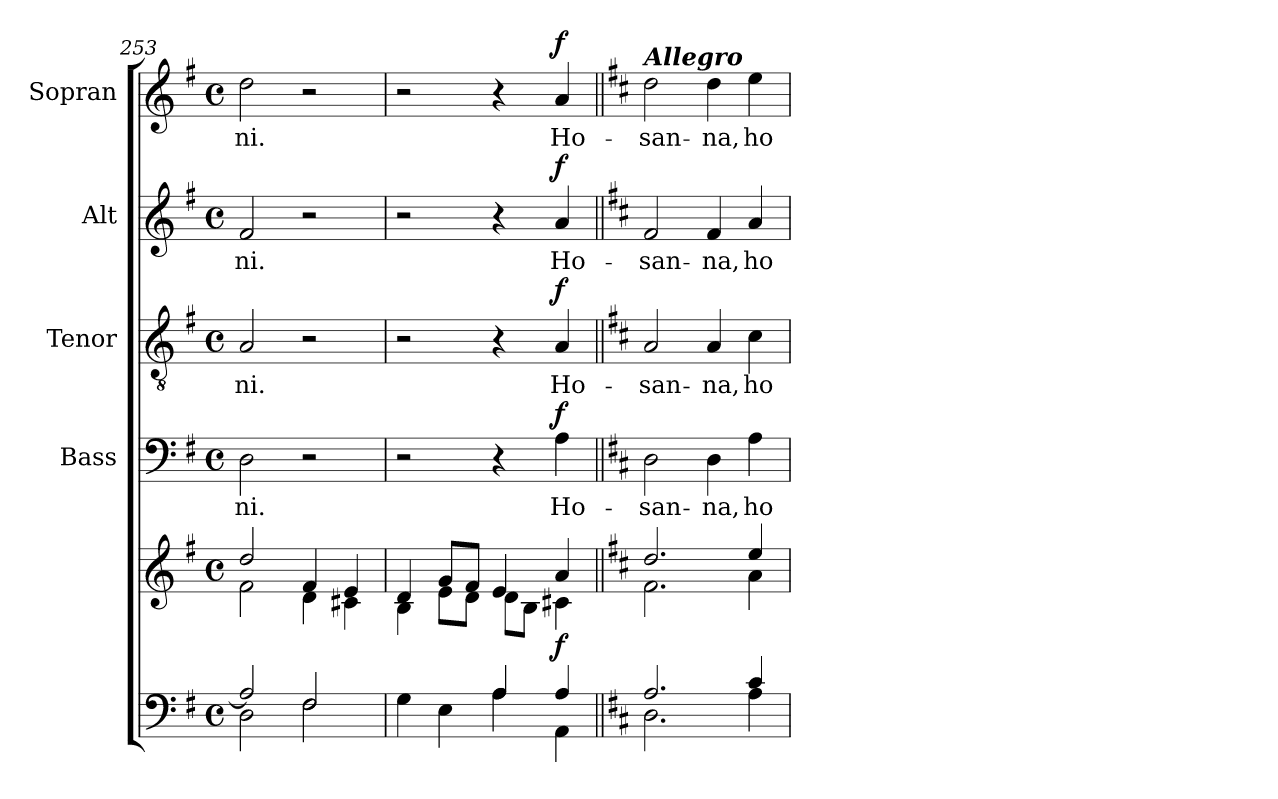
**kern	**kern	**dynam	**kern	**text	**dynam	**kern	**text	**dynam	**kern	**text	**dynam	**kern	**text	**dynam
*part5	*part5	*part5	*part4	*part4	*part4	*part3	*part3	*part3	*part2	*part2	*part2	*part1	*part1	*part1
*staff6	*staff5	*staff5/6	*staff4	*staff4	*staff4	*staff3	*staff3	*staff3	*staff2	*staff2	*staff2	*staff1	*staff1	*staff1
*	*	*	*I"Bass	*	*	*I"Tenor	*	*	*I"Alt	*	*	*I"Sopran	*	*
*	*	*	*I'B.	*	*	*I'T.	*	*	*I'A.	*	*	*I'S.	*	*
*clefF4	*clefG2	*	*clefF4	*	*	*clefGv2	*	*	*clefG2	*	*	*clefG2	*	*
*k[f#]	*k[f#]	*	*k[f#]	*	*	*k[f#]	*	*	*k[f#]	*	*	*k[f#]	*	*
*G:	*G:	*	*G:	*	*	*G:	*	*	*G:	*	*	*G:	*	*
*M4/4	*M4/4	*	*M4/4	*	*	*M4/4	*	*	*M4/4	*	*	*M4/4	*	*
*met(c)	*met(c)	*	*met(c)	*	*	*met(c)	*	*	*met(c)	*	*	*met(c)	*	*
=253	=253	=253	=253	=253	=253	=253	=253	=253	=253	=253	=253	=253	=253	=253
*^	*^	*	*	*	*	*	*	*	*	*	*	*	*	*
!	!	!	!	!	!	!LO:LY:b	!	!	!LO:LY:b	!	!	!LO:LY:b	!	!	!LO:LY:b	!
2A/]	2D\	2dd/	2f#\	.	2D\	-ni.	.	2A/	-ni.	.	2f#/	-ni.	.	2dd\	-ni.	.
2F#/	2F#\	4f#/	4d\	.	2r	.	.	2r	.	.	2r	.	.	2r	.	.
.	.	4e/	4c#X\	.	.	.	.	.	.	.	.	.	.	.	.	.
!!LO:PB:g=z
=254	=254	=254	=254	=254	=254	=254	=254	=254	=254	=254	=254	=254	=254	=254	=254	=254
2ryy	4G\	4d/	4B\	.	2r	.	.	2r	.	.	2r	.	.	2r	.	.
.	4E\	8g/L	8e\L	.	.	.	.	.	.	.	.	.	.	.	.	.
.	.	8f#/J	8d\J	.	.	.	.	.	.	.	.	.	.	.	.	.
4A/	4A\	4e/	8d\L	.	4r	.	.	4r	.	.	4r	.	.	4r	.	.
.	.	.	8B\J	.	.	.	.	.	.	.	.	.	.	.	.	.
!	!	!	!	!LO:DY:b	!	!LO:LY:b	!LO:DY:a	!	!LO:LY:b	!LO:DY:a	!	!LO:LY:b	!LO:DY:a	!	!LO:LY:b	!LO:DY:a
4A/	4AA\	4a/	4c#X\	f	4A\	Ho-	f	4A/	Ho-	f	4a/	Ho-	f	4a/	Ho-	f
=255||	=255||	=255||	=255||	=255||	=255||	=255||	=255||	=255||	=255||	=255||	=255||	=255||	=255||	=255||	=255||	=255||
*k[f#c#]	*	*k[f#c#]	*	*	*k[f#c#]	*	*	*k[f#c#]	*	*	*k[f#c#]	*	*	*k[f#c#]	*	*
*D:	*	*D:	*	*	*D:	*	*	*D:	*	*	*D:	*	*	*D:	*	*
!	!	!	!	!	!	!	!	!	!	!	!	!	!	!LO:TX:a:Bi:t=Allegro	!	!
!	!	!	!	!	!	!LO:LY:b	!	!	!LO:LY:b	!	!	!LO:LY:b	!	!	!LO:LY:b	!
2.A/	2.D\	2.dd/	2.f#\	.	2D\	-san-	.	2A/	-san-	.	2f#/	-san-	.	2dd\	-san-	.
!	!	!	!	!	!	!LO:LY:b	!	!	!LO:LY:b	!	!	!LO:LY:b	!	!	!LO:LY:b	!
.	.	.	.	.	4D\	-na,	.	4A/	-na,	.	4f#/	-na,	.	4dd\	-na,	.
!	!	!	!	!	!	!LO:LY:b	!	!	!LO:LY:b	!	!	!LO:LY:b	!	!	!LO:LY:b	!
4c#/	4A\	4ee/	4a\	.	4A\	ho-	.	4c#\	ho-	.	4a/	ho-	.	4ee\	ho-	.
*v	*v	*	*	*	*	*	*	*	*	*	*	*	*	*	*	*
*	*v	*v	*	*	*	*	*	*	*	*	*	*	*	*	*
=	=	=	=	=	=	=	=	=	=	=	=	=	=	=
*-	*-	*-	*-	*-	*-	*-	*-	*-	*-	*-	*-	*-	*-	*-
